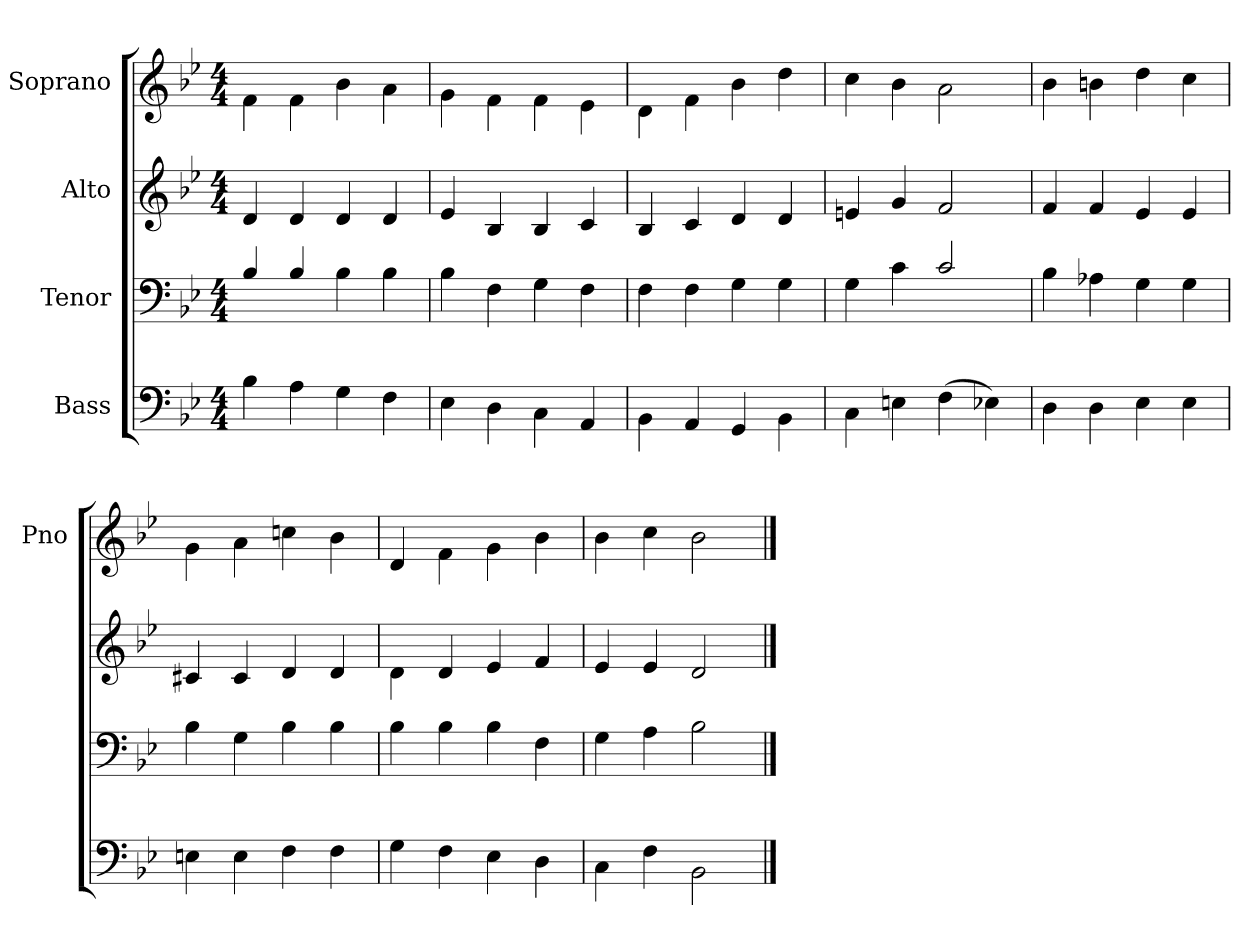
**kern	**kern	**kern	**kern
*part4	*part3	*part2	*part1
*staff4	*staff3	*staff2	*staff1
*I"Bass	*I"Tenor	*I"Alto	*I"Soprano
*	*	*	*I'Pno
*clefF4	*clefF4	*clefG2	*clefG2
*k[b-e-]	*k[b-e-]	*k[b-e-]	*k[b-e-]
*B-:	*B-:	*B-:	*B-:
*M4/4	*M4/4	*M4/4	*M4/4
=	=	=	=
4B-\	4B-/	4d/	4f\
4A\	4B-/	4d/	4f\
4G\	4B-\	4d/	4b-\
4F\	4B-\	4d/	4a\
=	=	=	=
4E-\	4B-\	4e-/	4g\
4D\	4F\	4B-/	4f\
4C\	4G\	4B-/	4f\
4AA/	4F\	4c/	4e-\
=	=	=	=
4BB-\	4F\	4B-/	4d\
4AA/	4F\	4c/	4f\
4GG/	4G\	4d/	4b-\
4BB-\	4G\	4d/	4dd\
=	=	=	=
4C\	4G\	4en/	4cc\
4En\	4c\	4g/	4b-\
(<4F\	2c/	2f/	2a\
4E-X\)	.	.	.
=	=	=	=
4D\	4B-\	4f/	4b-\
4D\	4A-X\	4f/	4bn\
4E-\	4G\	4e-/	4dd\
4E-\	4G\	4e-/	4cc\
=	=	=	=
4En\	4B-\	4c#X/	4g\
4E\	4G\	4c#/	4a\
4F\	4B-\	4d/	4ccn\
4F\	4B-\	4d/	4b-\
=	=	=	=
4G\	4B-\	4d\	4d/
4F\	4B-\	4d/	4f\
4E-\	4B-\	4e-/	4g\
4D\	4F\	4f/	4b-\
=	=	=	=
4C\	4G\	4e-/	4b-\
4F\	4A\	4e-/	4cc\
2BB-\	2B-\	2d/	2b-\
==	==	==	==
*-	*-	*-	*-
